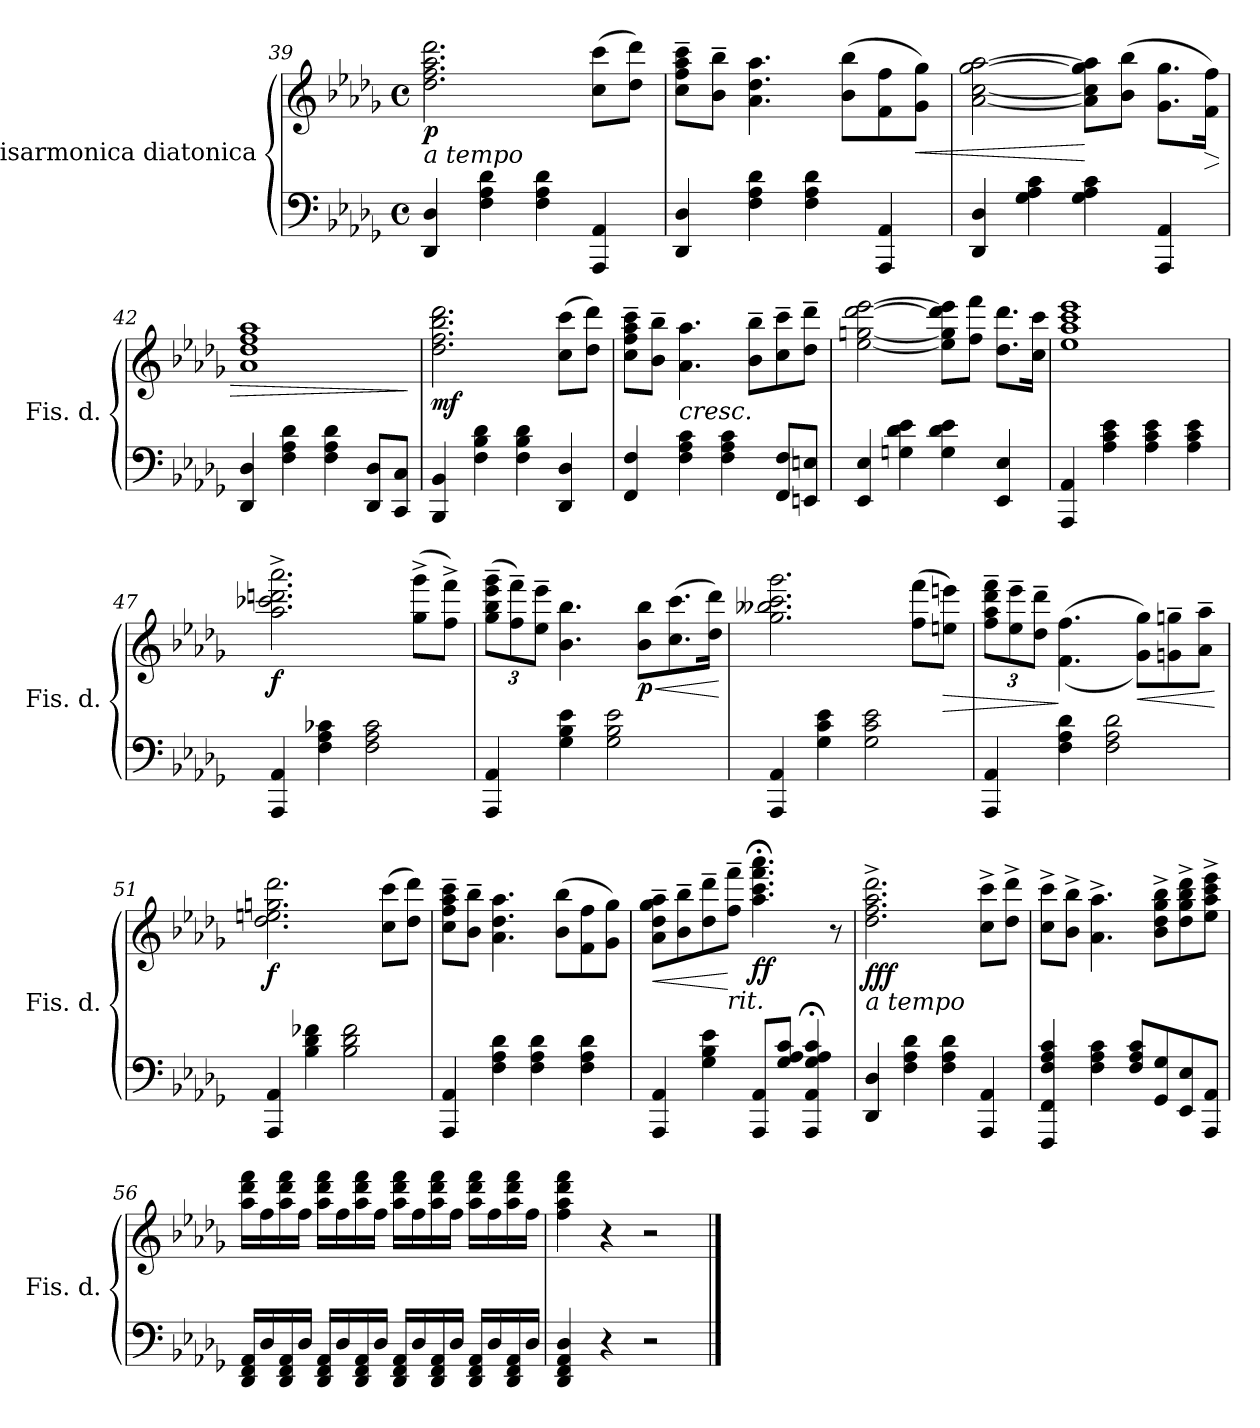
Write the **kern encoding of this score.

**kern	**kern	**dynam
*part1	*part1	*part1
*staff2	*staff1	*staff1/2
*I"Fisarmonica diatonica	*	*
*I'Fis. d.	*	*
!!LO:LB:g=z
*clefF4	*clefG2	*
*k[b-e-a-d-g-]	*k[b-e-a-d-g-]	*
*M4/4	*M4/4	*
*met(c)	*met(c)	*
=39	=39	=39
!	!LO:TX:b:i:t=a tempo	!
!	!	!LO:DY:b
4DD-/ 4D-/	2.dd-\ 2.ff\ 2.aa-\ 2.ddd-\	p
4F\ 4A-\ 4d-\	.	.
4F\ 4A-\ 4d-\	.	.
4AAA-/ 4AA-/	(>8cc\ 8ccc\L	.
.	8dd-\ 8ddd-\J)	.
=40	=40	=40
4DD-/ 4D-/	8cc\~ 8ff\~ 8aa-\~ 8ccc\~L	.
.	8b-\~ 8bb-\~J	.
4F\ 4A-\ 4d-\	4.a-\ 4.dd-\ 4.aa-\	.
4F\ 4A-\ 4d-\	.	.
.	(>8b-\ 8bb-\L	.
4AAA-/ 4AA-/	8f\ 8ff\	.
!	!	!LO:HP:b
.	8g-\ 8gg-\J)	<
=41	=41	=41
4DD-/ 4D-/	[2a-\ [2cc\ [2gg-\ [2aa-\	.
4G-\ 4A-\ 4c\	.	.
4G-\ 4A-\ 4c\	8a-\] 8cc\] 8gg-\] 8aa-\]L	[
.	(>8b-\ 8bb-\J	.
4AAA-/ 4AA-/	8.g-\ 8.gg-\L	.
!	!	!LO:HP:b
.	16f\ 16ff\Jk)	>
=42	=42	=42
4DD-/ 4D-/	1a- 1dd- 1ff 1aa-	.
4F\ 4A-\ 4d-\	.	.
4F\ 4A-\ 4d-\	.	.
8DD-/ 8D-/L	.	.
8CC/ 8C/J	.	.
.	.	]
=43	=43	=43
!	!	!LO:DY:b
4BBB-/ 4BB-/	2.dd-\ 2.ff\ 2.bb-\ 2.ddd-\	mf
4F\ 4B-\ 4d-\	.	.
4F\ 4B-\ 4d-\	.	.
4DD-/ 4D-/	(>8cc\ 8ccc\L	.
.	8dd-\ 8ddd-\J)	.
!!LO:LB:g=z
=44	=44	=44
4FF/ 4F/	8cc\~ 8ff\~ 8aa-\~ 8ccc\~L	.
.	8b-\~ 8bb-\~J	.
!	!LO:TX:b:i:t=cresc.	!
4F\ 4A-\ 4c\	4.a-\ 4.aa-\	.
4F\ 4A-\ 4c\	.	.
.	8b-\~ 8bb-\~L	.
8FF/ 8F/L	8cc\~ 8ccc\~	.
8EEn/ 8En/J	8dd-\~ 8ddd-\~J	.
=45	=45	=45
4EE-/ 4E-/	[2ee-\ [2ggn\ [2ddd-\ [2eee-\	.
4Gn\ 4d-\ 4e-\	.	.
4G\ 4d-\ 4e-\	8ee-\] 8gg\] 8ddd-\] 8eee-\]L	.
.	8ff\ 8fff\J	.
4EE-/ 4E-/	8.dd-\ 8.ddd-\L	.
.	16cc\ 16ccc\Jk	.
=46	=46	=46
4AAA-/ 4AA-/	1ee- 1aa- 1ccc 1eee-	.
4A-\ 4c\ 4e-\	.	.
4A-\ 4c\ 4e-\	.	.
4A-\ 4c\ 4e-\	.	.
=47	=47	=47
!	!	!LO:DY:b
4AAA-/ 4AA-/	2.aa-\^ 2.ccc-X\^ 2.dddn\^ 2.aaa-\^	f
4F\ 4A-\ 4c-X\	.	.
2F\ 2A-\ 2c-\	.	.
.	(>8gg-\^ 8ggg-\^L	.
.	8ff\^ 8fff\^J)	.
=48	=48	=48
4AAA-/ 4AA-/	(>12gg-\~ 12bb-\~ 12eee-\~ 12ggg-\~L	.
.	12ff\~ 12fff\~)	.
.	12ee-\~ 12eee-\~J	.
4G-\ 4B-\ 4e-\	4.b-\ 4.bb-\	.
2G-\ 2B-\ 2e-\	.	.
!	!	!LO:HP:b
!	!	!LO:DY:n=1:b
.	8b-\ 8bb-\L	< p
.	(>8.cc\ 8.ccc\	.
.	16dd-\ 16ddd-\Jk)	.
.	.	[
!!LO:LB:g=z
=49	=49	=49
4AAA-/ 4AA-/	2.gg-\ 2.bb--X\ 2.ccc\ 2.ggg-\	.
4G-\ 4c\ 4e-\	.	.
2G-\ 2c\ 2e-\	.	.
.	(>8ff\ 8fff\L	.
!	!	!LO:HP:b
.	8een\ 8eeen\J)	>
=50	=50	=50
4AAA-/ 4AA-/	12ff\~ 12aa-\~ 12ddd-\~ 12fff\~L	.
.	12ee-\~ 12eee-\~	.
.	12dd-\~ 12ddd-\~J	.
4F\ 4A-\ 4d-\	(>(<4.f\ 4.ff\	]
2F\ 2A-\ 2d-\	.	.
!	!	!LO:HP:b
.	8g-\ 8gg-\L))	<
.	8gn\~ 8ggn\~	.
.	8a-\~ 8aa-\~J	.
.	.	[
=51	=51	=51
!	!	!LO:DY:b
4AAA-/ 4AA-/	2.dd-\ 2.een\ 2.ggn\ 2.ddd-\	f
4B-\ 4d-\ 4f-X\	.	.
2B-\ 2d-\ 2f-\	.	.
.	(>8cc\ 8ccc\L	.
.	8dd-\ 8ddd-\J)	.
=52	=52	=52
4AAA-/ 4AA-/	8cc\~ 8ff\~ 8aa-\~ 8ccc\~L	.
.	8b-\~ 8bb-\~J	.
4F\ 4A-\ 4d-\	4.a-\ 4.dd-\ 4.aa-\	.
4F\ 4A-\ 4d-\	.	.
.	(>8b-\ 8bb-\L	.
4F\ 4A-\ 4d-\	8f\ 8ff\	.
.	8g-\ 8gg-\J)	.
!!LO:LB:g=z
=53	=53	=53
!	!	!LO:HP:b
4AAA-/ 4AA-/	8a-\~ 8dd-\~ 8gg-\~ 8aa-\~L	<
.	8b-\~ 8bb-\~	.
4G-\ 4B-\ 4e-\	8dd-\~ 8ddd-\~	.
!	!LO:TX:b:i:t=rit.	!
.	8ff\~ 8fff\~J	[
!	!	!LO:DY:b
8AAA-/ 8AA-/L	4.aa-\;< 4.ccc\;< 4.fff\;< 4.aaa-\;<	ff
8G-/ 8A-/ 8c/J	.	.
4AAA-/;< 4AA-/;< 4G-/;< 4A-/;< 4c/;<	.	.
.	8r	.
=54	=54	=54
*	*MM100	*
!	!LO:TX:b:i:t=a tempo	!
!	!	!LO:DY:b
4DD-/ 4D-/	2.dd-\^ 2.ff\^ 2.aa-\^ 2.ddd-\^	fff
4F\ 4A-\ 4d-\	.	.
4F\ 4A-\ 4d-\	.	.
4AAA-/ 4AA-/	8cc\^ 8ccc\^L	.
.	8dd-\^ 8ddd-\^J	.
=55	=55	=55
4FFF/ 4FF/ 4F/ 4A-/ 4c/	8cc\^ 8ccc\^L	.
.	8b-\^ 8bb-\^J	.
4F\ 4A-\ 4c\	4.a-\^ 4.aa-\^	.
8F/ 8A-/ 8c/L	.	.
8GG-/ 8G-/	8b-\^ 8dd-\^ 8gg-\^ 8bb-\^L	.
8EE-/ 8E-/	8dd-\^ 8gg-\^ 8bb-\^ 8ddd-\^	.
8AAA-/ 8AA-/J	8ee-\^ 8aa-\^ 8ccc\^ 8eee-\^J	.
=56	=56	=56
16DD-/ 16FF/ 16AA-/LL	16aa-\ 16ddd-\ 16fff\LL	.
16D-/	16ff\	.
16DD-/ 16FF/ 16AA-/	16aa-\ 16ddd-\ 16fff\	.
16D-/JJ	16ff\JJ	.
16DD-/ 16FF/ 16AA-/LL	16aa-\ 16ddd-\ 16fff\LL	.
16D-/	16ff\	.
16DD-/ 16FF/ 16AA-/	16aa-\ 16ddd-\ 16fff\	.
16D-/JJ	16ff\JJ	.
16DD-/ 16FF/ 16AA-/LL	16aa-\ 16ddd-\ 16fff\LL	.
16D-/	16ff\	.
16DD-/ 16FF/ 16AA-/	16aa-\ 16ddd-\ 16fff\	.
16D-/JJ	16ff\JJ	.
16DD-/ 16FF/ 16AA-/LL	16aa-\ 16ddd-\ 16fff\LL	.
16D-/	16ff\	.
16DD-/ 16FF/ 16AA-/	16aa-\ 16ddd-\ 16fff\	.
16D-/JJ	16ff\JJ	.
!!LO:LB:g=z
=57	=57	=57
4DD-/ 4FF/ 4AA-/ 4D-/	4ff\ 4aa-\ 4ddd-\ 4fff\	.
4r	4r	.
2r	2r	.
==	==	==
*-	*-	*-
